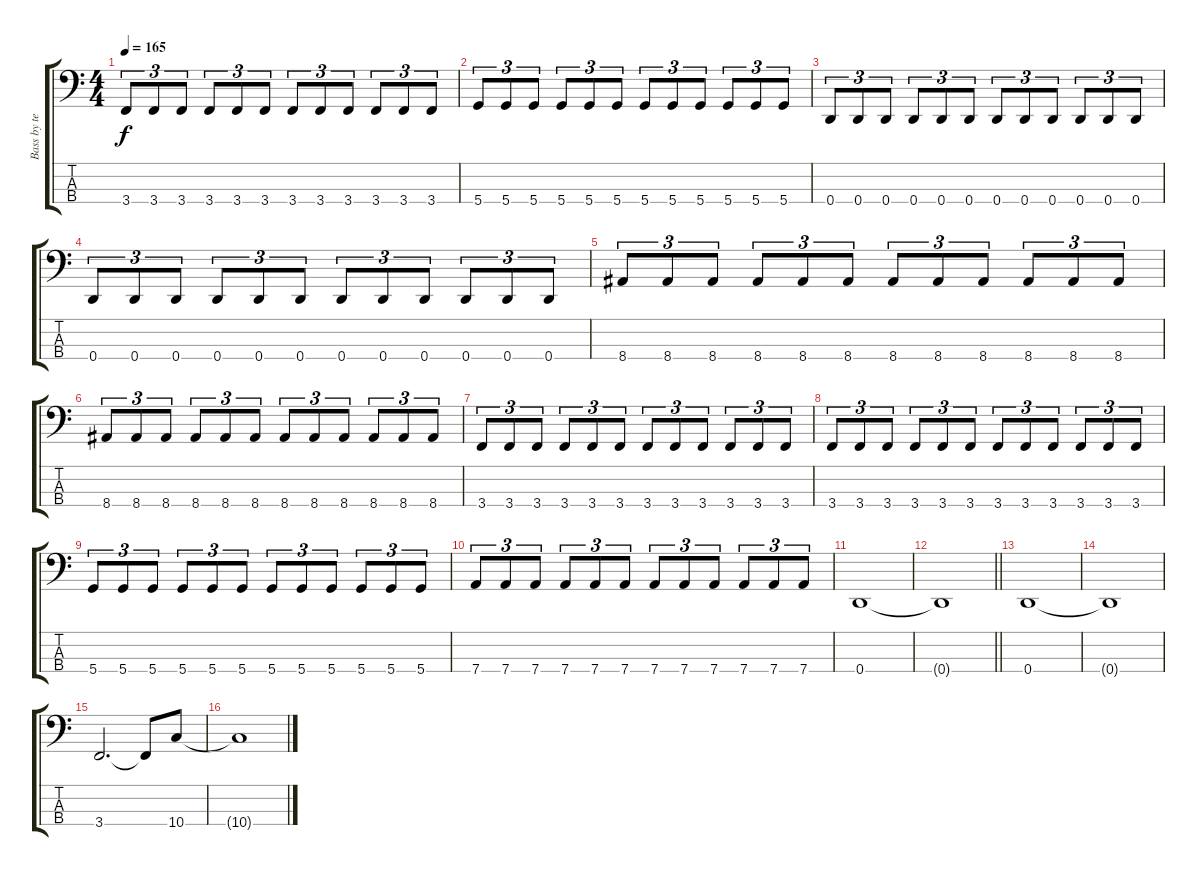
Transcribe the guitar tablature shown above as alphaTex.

\track ("Bass by terryn0" "Bass by te") {instrument electricbasspick}
\staff {score tabs}
\tuning (G2 D2 A1 D1) {hide}
\ts (4 4)
\tempo 165
\clef f4
\ks c
3.4.8{tu (3 2) dy f} 3.4.8{tu (3 2)} 3.4.8{tu (3 2)} 3.4.8{tu (3 2)} 3.4.8{tu (3 2)} 3.4.8{tu (3 2)} 3.4.8{tu (3 2)} 3.4.8{tu (3 2)} 3.4.8{tu (3 2)} 3.4.8{tu (3 2)} 3.4.8{tu (3 2)} 3.4.8{tu (3 2)} |
5.4.8{tu (3 2)} 5.4.8{tu (3 2)} 5.4.8{tu (3 2)} 5.4.8{tu (3 2)} 5.4.8{tu (3 2)} 5.4.8{tu (3 2)} 5.4.8{tu (3 2)} 5.4.8{tu (3 2)} 5.4.8{tu (3 2)} 5.4.8{tu (3 2)} 5.4.8{tu (3 2)} 5.4.8{tu (3 2)} |
0.4.8{tu (3 2)} 0.4.8{tu (3 2)} 0.4.8{tu (3 2)} 0.4.8{tu (3 2)} 0.4.8{tu (3 2)} 0.4.8{tu (3 2)} 0.4.8{tu (3 2)} 0.4.8{tu (3 2)} 0.4.8{tu (3 2)} 0.4.8{tu (3 2)} 0.4.8{tu (3 2)} 0.4.8{tu (3 2)} |
0.4.8{tu (3 2)} 0.4.8{tu (3 2)} 0.4.8{tu (3 2)} 0.4.8{tu (3 2)} 0.4.8{tu (3 2)} 0.4.8{tu (3 2)} 0.4.8{tu (3 2)} 0.4.8{tu (3 2)} 0.4.8{tu (3 2)} 0.4.8{tu (3 2)} 0.4.8{tu (3 2)} 0.4.8{tu (3 2)} |
8.4.8{tu (3 2)} 8.4.8{tu (3 2)} 8.4.8{tu (3 2)} 8.4.8{tu (3 2)} 8.4.8{tu (3 2)} 8.4.8{tu (3 2)} 8.4.8{tu (3 2)} 8.4.8{tu (3 2)} 8.4.8{tu (3 2)} 8.4.8{tu (3 2)} 8.4.8{tu (3 2)} 8.4.8{tu (3 2)} |
8.4.8{tu (3 2)} 8.4.8{tu (3 2)} 8.4.8{tu (3 2)} 8.4.8{tu (3 2)} 8.4.8{tu (3 2)} 8.4.8{tu (3 2)} 8.4.8{tu (3 2)} 8.4.8{tu (3 2)} 8.4.8{tu (3 2)} 8.4.8{tu (3 2)} 8.4.8{tu (3 2)} 8.4.8{tu (3 2)} |
3.4.8{tu (3 2)} 3.4.8{tu (3 2)} 3.4.8{tu (3 2)} 3.4.8{tu (3 2)} 3.4.8{tu (3 2)} 3.4.8{tu (3 2)} 3.4.8{tu (3 2)} 3.4.8{tu (3 2)} 3.4.8{tu (3 2)} 3.4.8{tu (3 2)} 3.4.8{tu (3 2)} 3.4.8{tu (3 2)} |
3.4.8{tu (3 2)} 3.4.8{tu (3 2)} 3.4.8{tu (3 2)} 3.4.8{tu (3 2)} 3.4.8{tu (3 2)} 3.4.8{tu (3 2)} 3.4.8{tu (3 2)} 3.4.8{tu (3 2)} 3.4.8{tu (3 2)} 3.4.8{tu (3 2)} 3.4.8{tu (3 2)} 3.4.8{tu (3 2)} |
5.4.8{tu (3 2)} 5.4.8{tu (3 2)} 5.4.8{tu (3 2)} 5.4.8{tu (3 2)} 5.4.8{tu (3 2)} 5.4.8{tu (3 2)} 5.4.8{tu (3 2)} 5.4.8{tu (3 2)} 5.4.8{tu (3 2)} 5.4.8{tu (3 2)} 5.4.8{tu (3 2)} 5.4.8{tu (3 2)} |
7.4.8{tu (3 2)} 7.4.8{tu (3 2)} 7.4.8{tu (3 2)} 7.4.8{tu (3 2)} 7.4.8{tu (3 2)} 7.4.8{tu (3 2)} 7.4.8{tu (3 2)} 7.4.8{tu (3 2)} 7.4.8{tu (3 2)} 7.4.8{tu (3 2)} 7.4.8{tu (3 2)} 7.4.8{tu (3 2)} |
0.4.1 |
\barLineRight lightlight
0.4{t}.1 |
0.4.1 |
0.4{t}.1 |
3.4.2{d} 3.4{t}.8 10.4.8 |
10.4{t}.1
